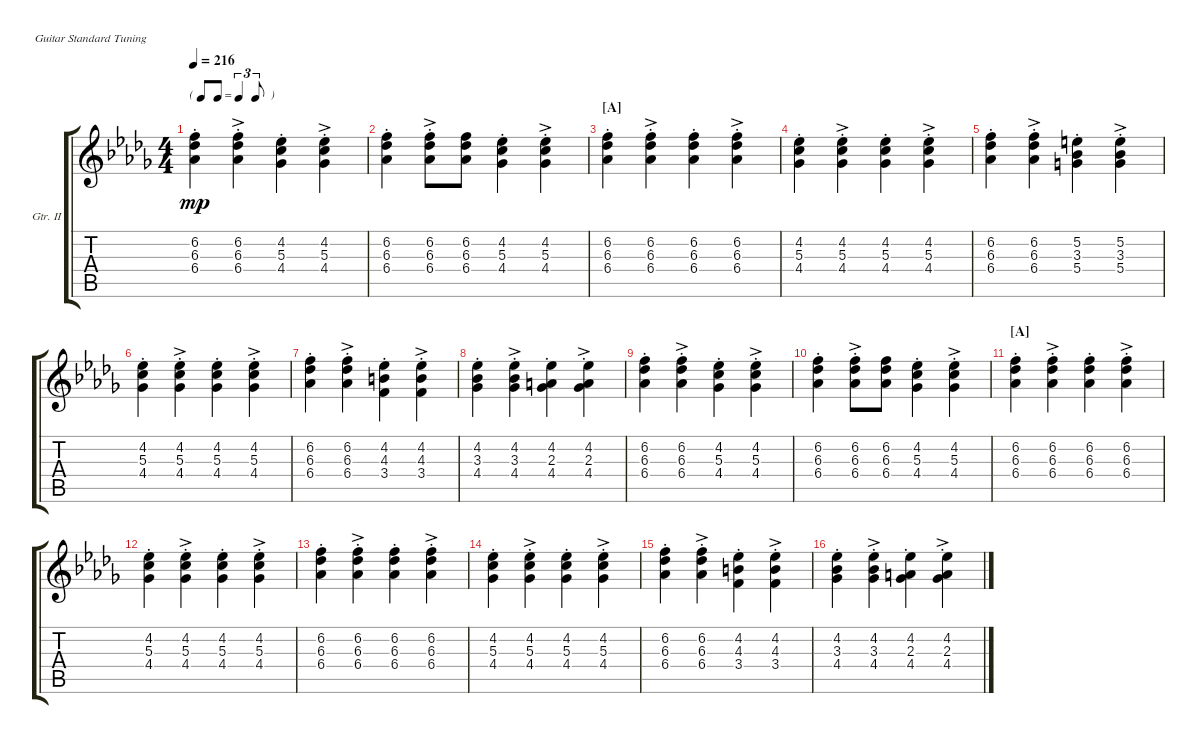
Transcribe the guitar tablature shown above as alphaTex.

\defaultSystemsLayout 4
\bracketExtendMode groupsimilarinstruments
\firstSystemTrackNameOrientation horizontal
\otherSystemsTrackNameOrientation horizontal
\track ("Guitar II" "Gtr. II") {instrument acousticguitarsteel}
\staff {score tabs}
\tuning (E4 B3 G3 D3 A2 E2)
\ts (4 4)
\tf triplet8th
\tempo 216
\clef g2
\ks db
(6.2{st} 6.3{st} 6.4{st}).4{dy mp} (6.2{ac st} 6.3{ac st} 6.4{ac st}).4 (4.4{st} 5.3{st} 4.2{st}).4 (4.4{ac st} 5.3{ac st} 4.2{ac st}).4 |
(6.2{st} 6.3{st} 6.4{st}).4 (6.2{ac st} 6.3{ac st} 6.4{ac st}).8 (6.4 6.3 6.2).8 (4.4{st} 5.3{st} 4.2{st}).4 (4.4{ac st} 5.3{ac st} 4.2{ac st}).4 |
\section ("A" "")
(6.2{st} 6.3{st} 6.4{st}).4 (6.2{ac st} 6.3{ac st} 6.4{ac st}).4 (6.2{st} 6.3{st} 6.4{st}).4 (6.2{ac st} 6.3{ac st} 6.4{ac st}).4 |
(4.4{st} 5.3{st} 4.2{st}).4 (4.4{ac st} 5.3{ac st} 4.2{ac st}).4 (4.4{st} 5.3{st} 4.2{st}).4 (4.4{ac st} 5.3{ac st} 4.2{ac st}).4 |
(6.2{st} 6.3{st} 6.4{st}).4 (6.2{ac st} 6.3{ac st} 6.4{ac st}).4 (5.2{st} 3.3{st} 5.4{st}).4 (5.2{ac st} 3.3{ac st} 5.4{ac st}).4 |
(4.4{st} 5.3{st} 4.2{st}).4 (4.4{ac st} 5.3{ac st} 4.2{ac st}).4 (4.4{st} 5.3{st} 4.2{st}).4 (4.4{ac st} 5.3{ac st} 4.2{ac st}).4 |
(6.2{st} 6.3{st} 6.4{st}).4 (6.2{ac st} 6.3{ac st} 6.4{ac st}).4 (4.2{st} 4.3{st} 3.4{st}).4 (4.2{ac st} 4.3{ac st} 3.4{ac st}).4 |
(4.2{st} 3.3{st} 4.4{st}).4 (4.2{ac st} 3.3{ac st} 4.4{ac st}).4 (4.2{st} 2.3{st} 4.4{st}).4 (4.2{ac st} 2.3{ac st} 4.4{ac st}).4 |
(6.2{st} 6.3{st} 6.4{st}).4 (6.2{ac st} 6.3{ac st} 6.4{ac st}).4 (4.4{st} 5.3{st} 4.2{st}).4 (4.4{ac st} 5.3{ac st} 4.2{ac st}).4 |
(6.2{st} 6.3{st} 6.4{st}).4 (6.2{ac st} 6.3{ac st} 6.4{ac st}).8 (6.4 6.3 6.2).8 (4.4{st} 5.3{st} 4.2{st}).4 (4.4{ac st} 5.3{ac st} 4.2{ac st}).4 |
\section ("A" "")
(6.2{st} 6.3{st} 6.4{st}).4 (6.2{ac st} 6.3{ac st} 6.4{ac st}).4 (6.2{st} 6.3{st} 6.4{st}).4 (6.2{ac st} 6.3{ac st} 6.4{ac st}).4 |
(4.4{st} 5.3{st} 4.2{st}).4 (4.4{ac st} 5.3{ac st} 4.2{ac st}).4 (4.4{st} 5.3{st} 4.2{st}).4 (4.4{ac st} 5.3{ac st} 4.2{ac st}).4 |
(6.2{st} 6.3{st} 6.4{st}).4 (6.2{ac st} 6.3{ac st} 6.4{ac st}).4 (6.2{st} 6.3{st} 6.4{st}).4 (6.2{ac st} 6.3{ac st} 6.4{ac st}).4 |
(4.4{st} 5.3{st} 4.2{st}).4 (4.4{ac st} 5.3{ac st} 4.2{ac st}).4 (4.4{st} 5.3{st} 4.2{st}).4 (4.4{ac st} 5.3{ac st} 4.2{ac st}).4 |
(6.2{st} 6.3{st} 6.4{st}).4 (6.2{ac st} 6.3{ac st} 6.4{ac st}).4 (4.2{st} 4.3{st} 3.4{st}).4 (4.2{ac st} 4.3{ac st} 3.4{ac st}).4 |
(4.2{st} 3.3{st} 4.4{st}).4 (4.2{ac st} 3.3{ac st} 4.4{ac st}).4 (4.2{st} 2.3{st} 4.4{st}).4 (4.2{ac st} 2.3{ac st} 4.4{ac st}).4
